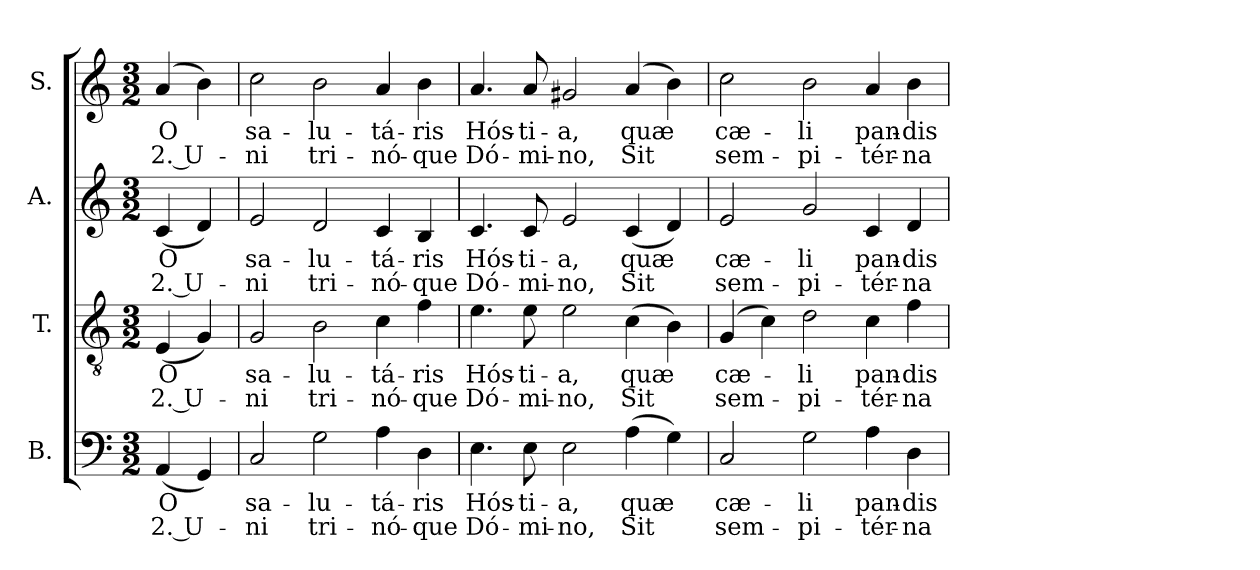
**kern	**text	**text	**kern	**text	**text	**kern	**text	**text	**kern	**text	**text
*part4	*part4	*part4	*part3	*part3	*part3	*part2	*part2	*part2	*part1	*part1	*part1
*staff4	*staff4	*staff4	*staff3	*staff3	*staff3	*staff2	*staff2	*staff2	*staff1	*staff1	*staff1
*I"B.	*	*	*I"T.	*	*	*I"A.	*	*	*I"S.	*	*
*I'B.	*	*	*I'T.	*	*	*I'A.	*	*	*I'S.	*	*
!!LO:PB:g=z
*clefF4	*	*	*clefGv2	*	*	*clefG2	*	*	*clefG2	*	*
*	*	*	*ITrd7c12	*	*	*	*	*	*	*	*
*k[]	*	*	*k[]	*	*	*k[]	*	*	*k[]	*	*
*a:	*	*	*a:	*	*	*a:	*	*	*a:	*	*
*M3/2	*	*	*M3/2	*	*	*M3/2	*	*	*M3/2	*	*
*MM92	*	*	*MM92	*	*	*MM92	*	*	*MM92	*	*
=	=	=	=	=	=	=	=	=	=	=	=
!	!LO:LY:b:color=#000000	!LO:LY:b:color=#000000	!	!	!	!	!	!	!	!	!
!	!	!	!	!LO:LY:b:color=#000000	!LO:LY:b:color=#000000	!	!	!	!	!	!
!	!	!	!	!	!	!	!LO:LY:b:color=#000000	!LO:LY:b:color=#000000	!	!	!
!	!	!	!	!	!	!	!	!	!	!LO:LY:b:color=#000000	!LO:LY:b:color=#000000
(4AAi/	O	2. U-	(4EEi/	O	2. U-	(4ci/	O	2. U-	(4ai/	O	2. U-
4GGi/)	.	.	4GGi/)	.	.	4di/)	.	.	4bi\)	.	.
=1	=1	=1	=1	=1	=1	=1	=1	=1	=1	=1	=1
!	!LO:LY:b:color=#000000	!LO:LY:b:color=#000000	!	!	!	!	!	!	!	!	!
!	!	!	!	!LO:LY:b:color=#000000	!LO:LY:b:color=#000000	!	!	!	!	!	!
!	!	!	!	!	!	!	!LO:LY:b:color=#000000	!LO:LY:b:color=#000000	!	!	!
!	!	!	!	!	!	!	!	!	!	!LO:LY:b:color=#000000	!LO:LY:b:color=#000000
2Ci/	sa-	-ni	2GGi/	sa-	-ni	2ei/	sa-	-ni	2cci\	sa-	-ni
!	!LO:LY:b:color=#000000	!LO:LY:b:color=#000000	!	!	!	!	!	!	!	!	!
!	!	!	!	!LO:LY:b:color=#000000	!LO:LY:b:color=#000000	!	!	!	!	!	!
!	!	!	!	!	!	!	!LO:LY:b:color=#000000	!LO:LY:b:color=#000000	!	!	!
!	!	!	!	!	!	!	!	!	!	!LO:LY:b:color=#000000	!LO:LY:b:color=#000000
2Gi\	-lu-	tri-	2BBi\	-lu-	tri-	2di/	-lu-	tri-	2bi\	-lu-	tri-
!	!LO:LY:b:color=#000000	!LO:LY:b:color=#000000	!	!	!	!	!	!	!	!	!
!	!	!	!	!LO:LY:b:color=#000000	!LO:LY:b:color=#000000	!	!	!	!	!	!
!	!	!	!	!	!	!	!LO:LY:b:color=#000000	!LO:LY:b:color=#000000	!	!	!
!	!	!	!	!	!	!	!	!	!	!LO:LY:b:color=#000000	!LO:LY:b:color=#000000
4Ai\	-tá-	-nó-	4Ci\	-tá-	-nó-	4ci/	-tá-	-nó-	4ai/	-tá-	-nó-
!	!LO:LY:b:color=#000000	!LO:LY:b:color=#000000	!	!	!	!	!	!	!	!	!
!	!	!	!	!LO:LY:b:color=#000000	!LO:LY:b:color=#000000	!	!	!	!	!	!
!	!	!	!	!	!	!	!LO:LY:b:color=#000000	!LO:LY:b:color=#000000	!	!	!
!	!	!	!	!	!	!	!	!	!	!LO:LY:b:color=#000000	!LO:LY:b:color=#000000
4Di\	-ris	-que	4Fi\	-ris	-que	4Bi/	-ris	-que	4bi\	-ris	-que
=2	=2	=2	=2	=2	=2	=2	=2	=2	=2	=2	=2
!	!LO:LY:b:color=#000000	!LO:LY:b:color=#000000	!	!	!	!	!	!	!	!	!
!	!	!	!	!LO:LY:b:color=#000000	!LO:LY:b:color=#000000	!	!	!	!	!	!
!	!	!	!	!	!	!	!LO:LY:b:color=#000000	!LO:LY:b:color=#000000	!	!	!
!	!	!	!	!	!	!	!	!	!	!LO:LY:b:color=#000000	!LO:LY:b:color=#000000
4.Ei\	Hós-	Dó-	4.Ei\	Hós-	Dó-	4.ci/	Hós-	Dó-	4.ai/	Hós-	Dó-
!	!LO:LY:b:color=#000000	!LO:LY:b:color=#000000	!	!	!	!	!	!	!	!	!
!	!	!	!	!LO:LY:b:color=#000000	!LO:LY:b:color=#000000	!	!	!	!	!	!
!	!	!	!	!	!	!	!LO:LY:b:color=#000000	!LO:LY:b:color=#000000	!	!	!
!	!	!	!	!	!	!	!	!	!	!LO:LY:b:color=#000000	!LO:LY:b:color=#000000
8Ei\	-ti-	-mi-	8Ei\	-ti-	-mi-	8ci/	-ti-	-mi-	8ai/	-ti-	-mi-
!	!LO:LY:b:color=#000000	!LO:LY:b:color=#000000	!	!	!	!	!	!	!	!	!
!	!	!	!	!LO:LY:b:color=#000000	!LO:LY:b:color=#000000	!	!	!	!	!	!
!	!	!	!	!	!	!	!LO:LY:b:color=#000000	!LO:LY:b:color=#000000	!	!	!
!	!	!	!	!	!	!	!	!	!	!LO:LY:b:color=#000000	!LO:LY:b:color=#000000
2Ei\	-a,	-no,	2Ei\	-a,	-no,	2ei/	-a,	-no,	2g#Xi/	-a,	-no,
!	!LO:LY:b:color=#000000	!LO:LY:b:color=#000000	!	!	!	!	!	!	!	!	!
!	!	!	!	!LO:LY:b:color=#000000	!LO:LY:b:color=#000000	!	!	!	!	!	!
!	!	!	!	!	!	!	!LO:LY:b:color=#000000	!LO:LY:b:color=#000000	!	!	!
!	!	!	!	!	!	!	!	!	!	!LO:LY:b:color=#000000	!LO:LY:b:color=#000000
(4Ai\	quæ	Sit	(4Ci\	quæ	Sit	(4ci/	quæ	Sit	(4ai/	quæ	Sit
4Gi\)	.	.	4BBi\)	.	.	4di/)	.	.	4bi\)	.	.
=3	=3	=3	=3	=3	=3	=3	=3	=3	=3	=3	=3
!	!LO:LY:b:color=#000000	!LO:LY:b:color=#000000	!	!	!	!	!	!	!	!	!
!	!	!	!	!LO:LY:b:color=#000000	!LO:LY:b:color=#000000	!	!	!	!	!	!
!	!	!	!	!	!	!	!LO:LY:b:color=#000000	!LO:LY:b:color=#000000	!	!	!
!	!	!	!	!	!	!	!	!	!	!LO:LY:b:color=#000000	!LO:LY:b:color=#000000
2Ci/	cæ-	sem-	(4GGi/	cæ-	sem-	2ei/	cæ-	sem-	2cci\	cæ-	sem-
.	.	.	4Ci\)	.	.	.	.	.	.	.	.
!	!LO:LY:b:color=#000000	!LO:LY:b:color=#000000	!	!	!	!	!	!	!	!	!
!	!	!	!	!LO:LY:b:color=#000000	!LO:LY:b:color=#000000	!	!	!	!	!	!
!	!	!	!	!	!	!	!LO:LY:b:color=#000000	!LO:LY:b:color=#000000	!	!	!
!	!	!	!	!	!	!	!	!	!	!LO:LY:b:color=#000000	!LO:LY:b:color=#000000
2Gi\	-li	-pi-	2Di\	-li	-pi-	2gi/	-li	-pi-	2bi\	-li	-pi-
!	!LO:LY:b:color=#000000	!LO:LY:b:color=#000000	!	!	!	!	!	!	!	!	!
!	!	!	!	!LO:LY:b:color=#000000	!LO:LY:b:color=#000000	!	!	!	!	!	!
!	!	!	!	!	!	!	!LO:LY:b:color=#000000	!LO:LY:b:color=#000000	!	!	!
!	!	!	!	!	!	!	!	!	!	!LO:LY:b:color=#000000	!LO:LY:b:color=#000000
4Ai\	pan-	-tér-	4Ci\	pan-	-tér-	4ci/	pan-	-tér-	4ai/	pan-	-tér-
!	!LO:LY:b:color=#000000	!LO:LY:b:color=#000000	!	!	!	!	!	!	!	!	!
!	!	!	!	!LO:LY:b:color=#000000	!LO:LY:b:color=#000000	!	!	!	!	!	!
!	!	!	!	!	!	!	!LO:LY:b:color=#000000	!LO:LY:b:color=#000000	!	!	!
!	!	!	!	!	!	!	!	!	!	!LO:LY:b:color=#000000	!LO:LY:b:color=#000000
4Di\	-dis	-na	4Fi\	-dis	-na	4di/	-dis	-na	4bi\	-dis	-na
=	=	=	=	=	=	=	=	=	=	=	=
*-	*-	*-	*-	*-	*-	*-	*-	*-	*-	*-	*-
